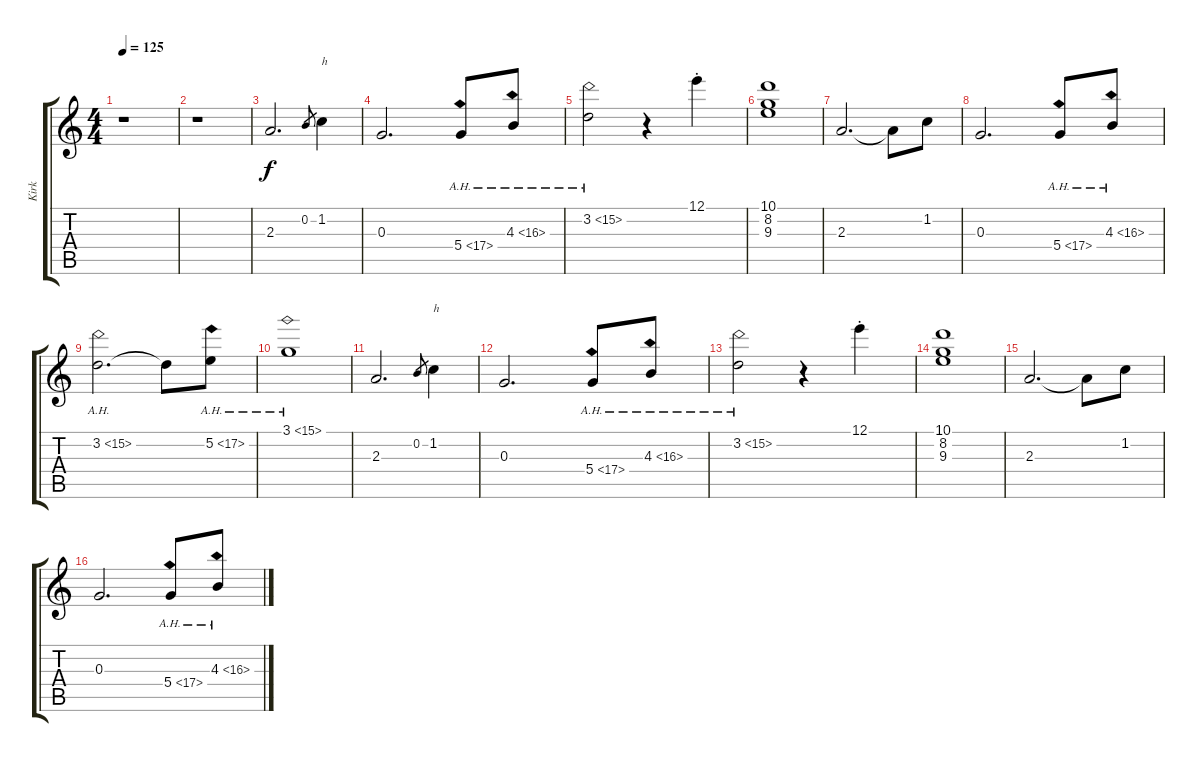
\track ("Kirk" "Kirk") {instrument distortionguitar}
\staff {score tabs}
\tuning (E4 B3 G3 D3 A2 E2) {hide}
\ts (4 4)
\tempo 125
\clef g2
\ks aminor
r.1{dy f} |
r.1 |
2.3.2{d instrument electricguitarclean} 0.2.8{gr} 1.2.4{txt "h"} |
0.3.2{d} 5.4{ah 12}.8 4.3{ah 12}.8 |
3.2{ah 12}.2 r.4 12.1{st}.4 |
(10.1 8.2 9.3).1 |
2.3.2{d} 2.3{t}.8 1.2.8 |
0.3.2{d} 5.4{ah 12}.8 4.3{ah 12}.8 |
3.2{ah 12}.2{d} 3.2{t}.8 5.2{ah 12}.8 |
3.1{ah 12}.1 |
2.3.2{d} 0.2.8{gr} 1.2.4{txt "h"} |
0.3.2{d} 5.4{ah 12}.8 4.3{ah 12}.8 |
3.2{ah 12}.2 r.4 12.1{st}.4 |
(10.1 8.2 9.3).1 |
2.3.2{d} 2.3{t}.8 1.2.8 |
0.3.2{d} 5.4{ah 12}.8 4.3{ah 12}.8
